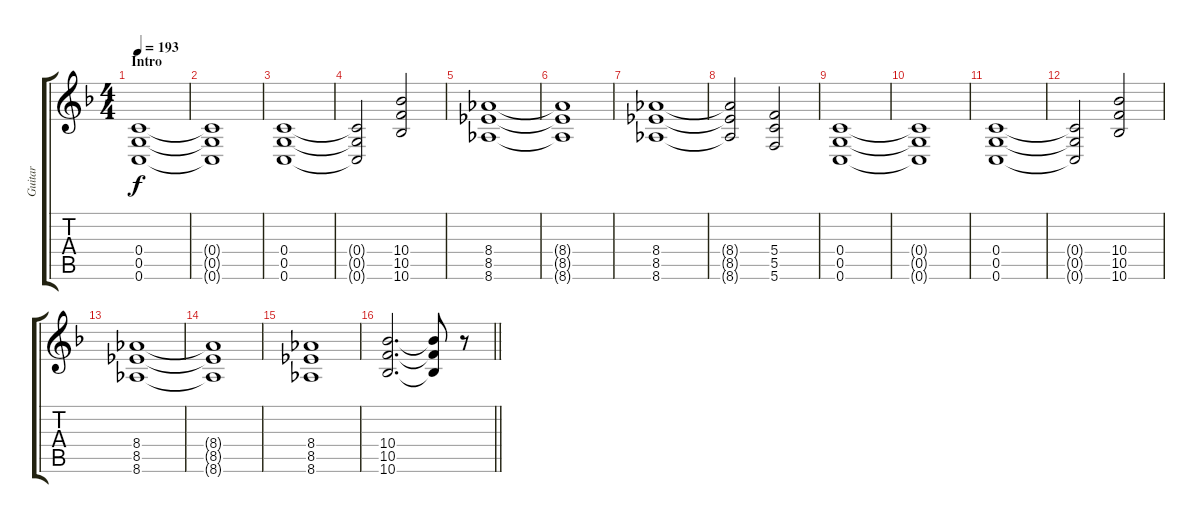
\track ("Guitar" "Guitar") {instrument distortionguitar}
\staff {score tabs}
\tuning (D4 A3 F3 C3 G2 C2) {hide}
\ts (4 4)
\section ("" "Intro")
\tempo 193
\clef g2
\ks f
(0.4 0.5 0.6).1{dy f instrument distortionguitar} |
(0.4{t} 0.5{t} 0.6{t}).1 |
(0.4 0.5 0.6).1 |
(0.4{t} 0.5{t} 0.6{t}).2 (10.4 10.5 10.6).2 |
(8.4 8.5 8.6).1 |
(8.4{t} 8.5{t} 8.6{t}).1 |
(8.4 8.5 8.6).1 |
(8.4{t} 8.5{t} 8.6{t}).2 (5.4 5.5 5.6).2 |
(0.4 0.5 0.6).1 |
(0.4{t} 0.5{t} 0.6{t}).1 |
(0.4 0.5 0.6).1 |
(0.4{t} 0.5{t} 0.6{t}).2 (10.4 10.5 10.6).2 |
(8.4 8.5 8.6).1 |
(8.4{t} 8.5{t} 8.6{t}).1 |
(8.4 8.5 8.6).1 |
\barLineRight lightlight
(10.4 10.5 10.6).2{d} (10.4{t} 10.5{t} 10.6{t}).8 r.8
